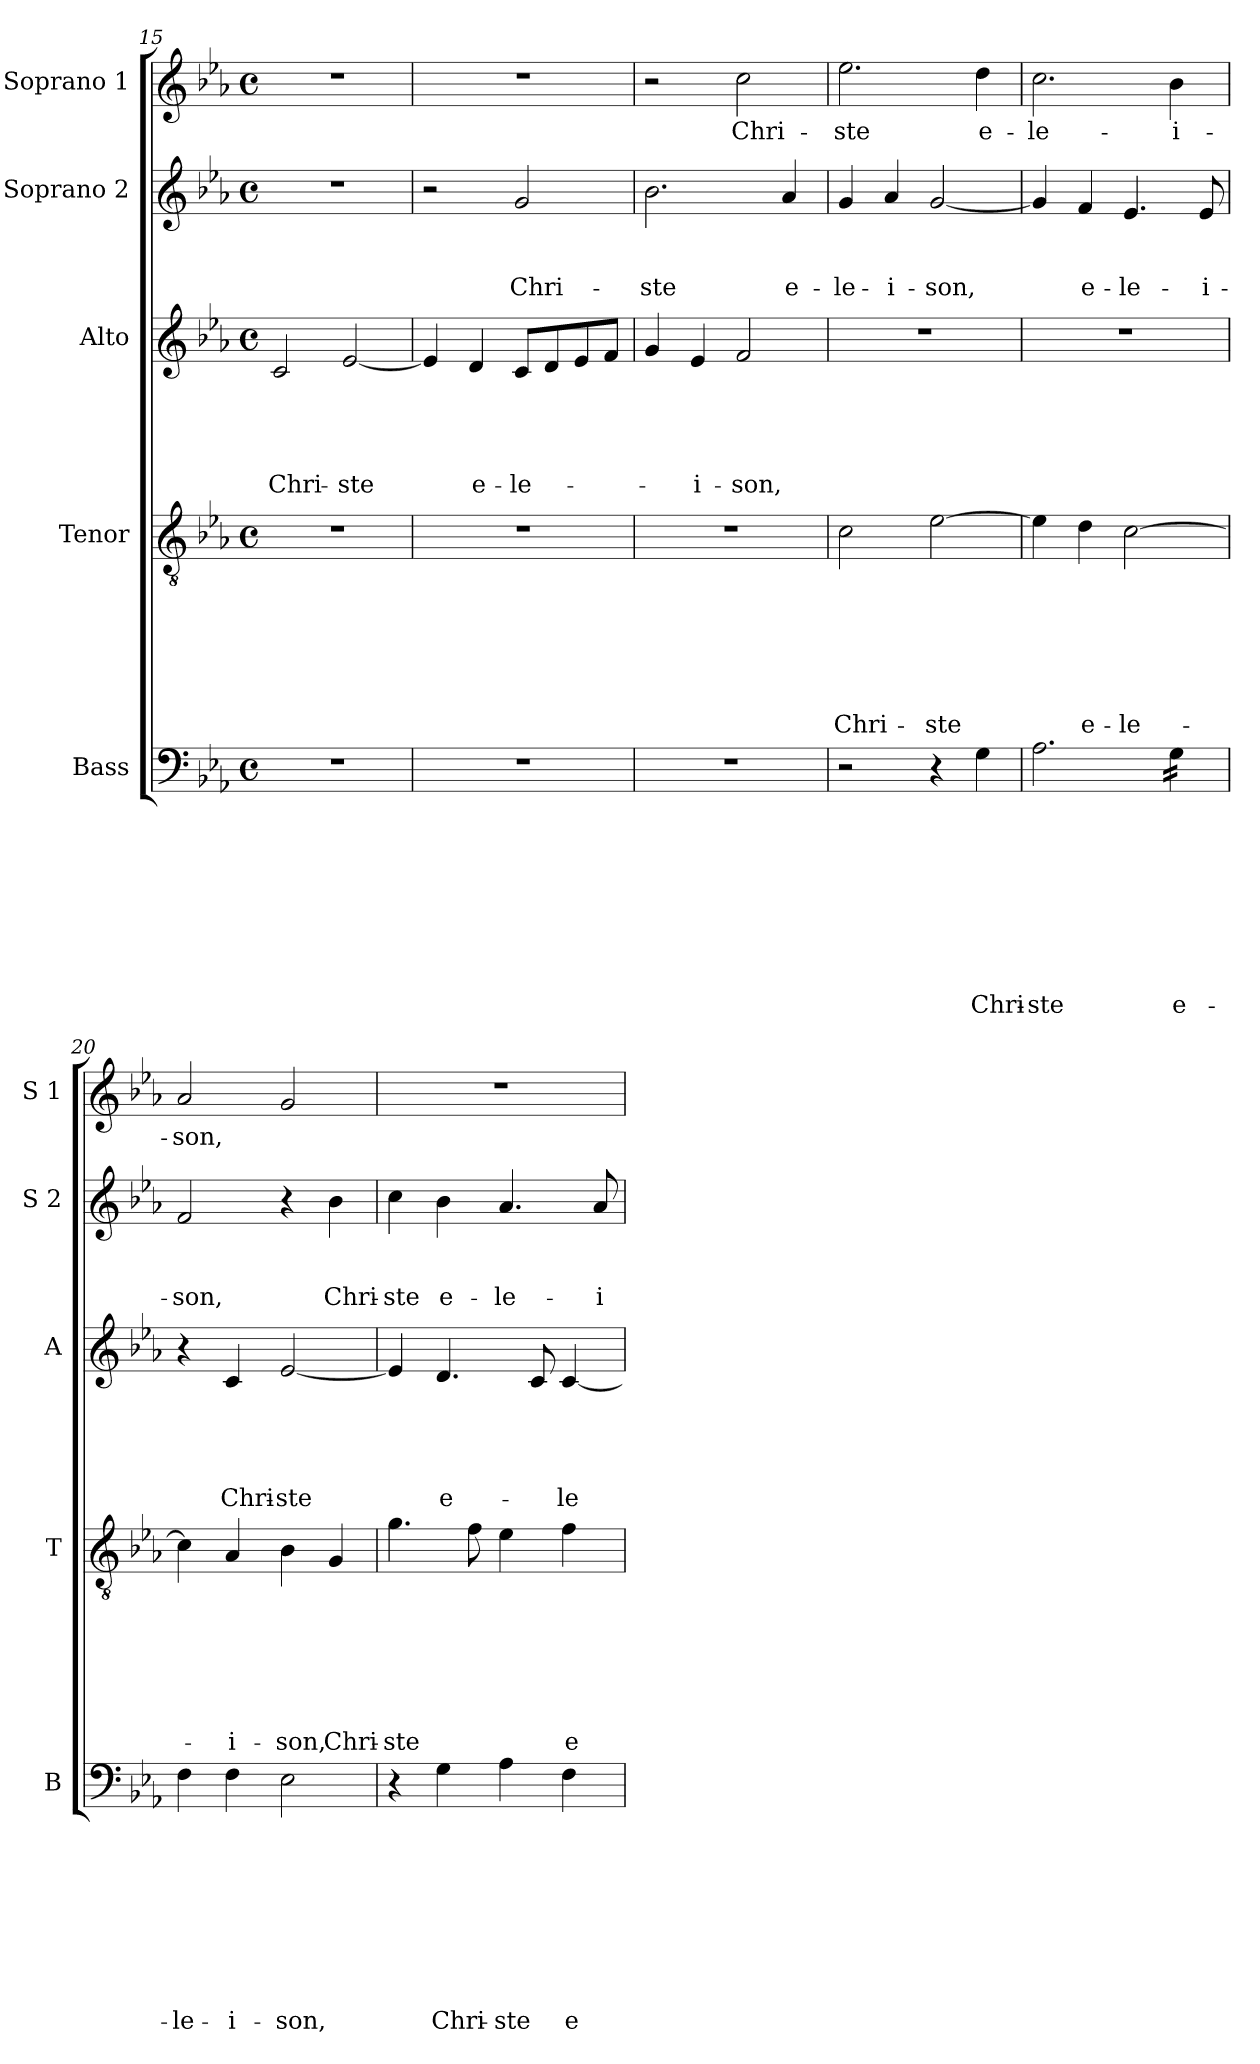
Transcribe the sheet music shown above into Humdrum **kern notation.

**kern	**text	**text	**text	**text	**text	**text	**text	**text	**text	**kern	**text	**text	**text	**text	**text	**text	**text	**kern	**text	**text	**text	**text	**text	**kern	**text	**text	**text	**kern	**text
*part5	*part5	*part5	*part5	*part5	*part5	*part5	*part5	*part5	*part5	*part4	*part4	*part4	*part4	*part4	*part4	*part4	*part4	*part3	*part3	*part3	*part3	*part3	*part3	*part2	*part2	*part2	*part2	*part1	*part1
*staff5	*staff5	*staff5	*staff5	*staff5	*staff5	*staff5	*staff5	*staff5	*staff5	*staff4	*staff4	*staff4	*staff4	*staff4	*staff4	*staff4	*staff4	*staff3	*staff3	*staff3	*staff3	*staff3	*staff3	*staff2	*staff2	*staff2	*staff2	*staff1	*staff1
*I"Bass	*	*	*	*	*	*	*	*	*	*I"Tenor	*	*	*	*	*	*	*	*I"Alto	*	*	*	*	*	*I"Soprano 2	*	*	*	*I"Soprano 1	*
*I'B	*	*	*	*	*	*	*	*	*	*I'T	*	*	*	*	*	*	*	*I'A	*	*	*	*	*	*I'S 2	*	*	*	*I'S 1	*
!!LO:PB:g=z
*clefF4	*	*	*	*	*	*	*	*	*	*clefGv2	*	*	*	*	*	*	*	*clefG2	*	*	*	*	*	*clefG2	*	*	*	*clefG2	*
*k[b-e-a-]	*	*	*	*	*	*	*	*	*	*k[b-e-a-]	*	*	*	*	*	*	*	*k[b-e-a-]	*	*	*	*	*	*k[b-e-a-]	*	*	*	*k[b-e-a-]	*
*E-:	*	*	*	*	*	*	*	*	*	*E-:	*	*	*	*	*	*	*	*E-:	*	*	*	*	*	*E-:	*	*	*	*E-:	*
*M4/4	*	*	*	*	*	*	*	*	*	*M4/4	*	*	*	*	*	*	*	*M4/4	*	*	*	*	*	*M4/4	*	*	*	*M4/4	*
*met(c)	*	*	*	*	*	*	*	*	*	*met(c)	*	*	*	*	*	*	*	*met(c)	*	*	*	*	*	*met(c)	*	*	*	*met(c)	*
=15	=15	=15	=15	=15	=15	=15	=15	=15	=15	=15	=15	=15	=15	=15	=15	=15	=15	=15	=15	=15	=15	=15	=15	=15	=15	=15	=15	=15	=15
!	!	!	!	!	!	!	!	!	!	!	!	!	!	!	!	!	!	!	!	!	!	!	!LO:LY:b	!	!	!	!	!	!
1r	.	.	.	.	.	.	.	.	.	1r	.	.	.	.	.	.	.	2c/	.	.	.	.	Chri-	1r	.	.	.	1r	.
!	!	!	!	!	!	!	!	!	!	!	!	!	!	!	!	!	!	!	!	!	!	!	!LO:LY:b	!	!	!	!	!	!
.	.	.	.	.	.	.	.	.	.	.	.	.	.	.	.	.	.	[<2e-/	.	.	.	.	-ste	.	.	.	.	.	.
=16	=16	=16	=16	=16	=16	=16	=16	=16	=16	=16	=16	=16	=16	=16	=16	=16	=16	=16	=16	=16	=16	=16	=16	=16	=16	=16	=16	=16	=16
1r	.	.	.	.	.	.	.	.	.	1r	.	.	.	.	.	.	.	4e-/]	.	.	.	.	.	2r	.	.	.	1r	.
!	!	!	!	!	!	!	!	!	!	!	!	!	!	!	!	!	!	!	!	!	!	!	!LO:LY:b	!	!	!	!	!	!
.	.	.	.	.	.	.	.	.	.	.	.	.	.	.	.	.	.	4d/	.	.	.	.	e-	.	.	.	.	.	.
!	!	!	!	!	!	!	!	!	!	!	!	!	!	!	!	!	!	!	!	!	!	!	!LO:LY:b	!	!	!	!LO:LY:b	!	!
.	.	.	.	.	.	.	.	.	.	.	.	.	.	.	.	.	.	8c/L	.	.	.	.	-le-	2g/	.	.	Chri-	.	.
.	.	.	.	.	.	.	.	.	.	.	.	.	.	.	.	.	.	8d/	.	.	.	.	.	.	.	.	.	.	.
.	.	.	.	.	.	.	.	.	.	.	.	.	.	.	.	.	.	8e-/	.	.	.	.	.	.	.	.	.	.	.
.	.	.	.	.	.	.	.	.	.	.	.	.	.	.	.	.	.	8f/J	.	.	.	.	.	.	.	.	.	.	.
=17	=17	=17	=17	=17	=17	=17	=17	=17	=17	=17	=17	=17	=17	=17	=17	=17	=17	=17	=17	=17	=17	=17	=17	=17	=17	=17	=17	=17	=17
!	!	!	!	!	!	!	!	!	!	!	!	!	!	!	!	!	!	!	!	!	!	!	!	!	!	!	!LO:LY:b	!	!
1r	.	.	.	.	.	.	.	.	.	1r	.	.	.	.	.	.	.	4g/	.	.	.	.	.	2.b-\	.	.	-ste	2r	.
!	!	!	!	!	!	!	!	!	!	!	!	!	!	!	!	!	!	!	!	!	!	!	!LO:LY:b	!	!	!	!	!	!
.	.	.	.	.	.	.	.	.	.	.	.	.	.	.	.	.	.	4e-/	.	.	.	.	-i-	.	.	.	.	.	.
!	!	!	!	!	!	!	!	!	!	!	!	!	!	!	!	!	!	!	!	!	!	!	!LO:LY:b	!	!	!	!	!	!LO:LY:b
.	.	.	.	.	.	.	.	.	.	.	.	.	.	.	.	.	.	2f/	.	.	.	.	-son,	.	.	.	.	2cc\	Chri-
!	!	!	!	!	!	!	!	!	!	!	!	!	!	!	!	!	!	!	!	!	!	!	!	!	!	!	!LO:LY:b	!	!
.	.	.	.	.	.	.	.	.	.	.	.	.	.	.	.	.	.	.	.	.	.	.	.	4a-/	.	.	e-	.	.
=18	=18	=18	=18	=18	=18	=18	=18	=18	=18	=18	=18	=18	=18	=18	=18	=18	=18	=18	=18	=18	=18	=18	=18	=18	=18	=18	=18	=18	=18
!	!	!	!	!	!	!	!	!	!	!	!	!	!	!	!	!	!LO:LY:b	!	!	!	!	!	!	!	!	!	!LO:LY:b	!	!LO:LY:b
2r	.	.	.	.	.	.	.	.	.	2c\	.	.	.	.	.	.	Chri-	1r	.	.	.	.	.	4g/	.	.	-le-	2.ee-\	-ste
!	!	!	!	!	!	!	!	!	!	!	!	!	!	!	!	!	!	!	!	!	!	!	!	!	!	!	!LO:LY:b	!	!
.	.	.	.	.	.	.	.	.	.	.	.	.	.	.	.	.	.	.	.	.	.	.	.	4a-/	.	.	-i-	.	.
!	!	!	!	!	!	!	!	!	!	!	!	!	!	!	!	!	!LO:LY:b	!	!	!	!	!	!	!	!	!	!LO:LY:b	!	!
4r	.	.	.	.	.	.	.	.	.	[>2e-\	.	.	.	.	.	.	-ste	.	.	.	.	.	.	[<2g/	.	.	-son,	.	.
!	!	!	!	!	!	!	!	!	!LO:LY:b	!	!	!	!	!	!	!	!	!	!	!	!	!	!	!	!	!	!	!	!LO:LY:b
4G\	.	.	.	.	.	.	.	.	Chri-	.	.	.	.	.	.	.	.	.	.	.	.	.	.	.	.	.	.	4dd\	e-
=19	=19	=19	=19	=19	=19	=19	=19	=19	=19	=19	=19	=19	=19	=19	=19	=19	=19	=19	=19	=19	=19	=19	=19	=19	=19	=19	=19	=19	=19
!	!	!	!	!	!	!	!	!	!LO:LY:b	!	!	!	!	!	!	!	!	!	!	!	!	!	!	!	!	!	!	!	!LO:LY:b
2.A-\	.	.	.	.	.	.	.	.	-ste	4e-\]	.	.	.	.	.	.	.	1r	.	.	.	.	.	4g/]	.	.	.	2.cc\	-le-
!	!	!	!	!	!	!	!	!	!	!	!	!	!	!	!	!	!LO:LY:b	!	!	!	!	!	!	!	!	!	!LO:LY:b	!	!
.	.	.	.	.	.	.	.	.	.	4d\	.	.	.	.	.	.	e-	.	.	.	.	.	.	4f/	.	.	e-	.	.
!	!	!	!	!	!	!	!	!	!	!	!	!	!	!	!	!	!LO:LY:b	!	!	!	!	!	!	!	!	!	!LO:LY:b	!	!
.	.	.	.	.	.	.	.	.	.	[<2c\	.	.	.	.	.	.	-le-	.	.	.	.	.	.	4.e-/	.	.	-le-	.	.
!	!	!	!	!	!	!	!	!	!LO:LY:b	!	!	!	!	!	!	!	!	!	!	!	!	!	!	!	!	!	!	!	!LO:LY:b
*tremolo	*	*	*	*	*	*	*	*	*	*	*	*	*	*	*	*	*	*	*	*	*	*	*	*	*	*	*	*	*
16G\LL	.	.	.	.	.	.	.	.	e-	.	.	.	.	.	.	.	.	.	.	.	.	.	.	.	.	.	.	4b-\	-i-
16G\	.	.	.	.	.	.	.	.	.	.	.	.	.	.	.	.	.	.	.	.	.	.	.	.	.	.	.	.	.
!	!	!	!	!	!	!	!	!	!	!	!	!	!	!	!	!	!	!	!	!	!	!	!	!	!	!	!LO:LY:b	!	!
16G\	.	.	.	.	.	.	.	.	.	.	.	.	.	.	.	.	.	.	.	.	.	.	.	8e-/	.	.	-i-	.	.
16G\JJ	.	.	.	.	.	.	.	.	.	.	.	.	.	.	.	.	.	.	.	.	.	.	.	.	.	.	.	.	.
*Xtremolo	*	*	*	*	*	*	*	*	*	*	*	*	*	*	*	*	*	*	*	*	*	*	*	*	*	*	*	*	*
!!LO:LB:g=z
=20	=20	=20	=20	=20	=20	=20	=20	=20	=20	=20	=20	=20	=20	=20	=20	=20	=20	=20	=20	=20	=20	=20	=20	=20	=20	=20	=20	=20	=20
!	!	!	!	!	!	!	!	!	!LO:LY:b	!	!	!	!	!	!	!	!	!	!	!	!	!	!	!	!	!	!LO:LY:b	!	!LO:LY:b
4F\	.	.	.	.	.	.	.	.	-le-	4c\]	.	.	.	.	.	.	.	4r	.	.	.	.	.	2f/	.	.	-son,	2a-/	-son,
!	!	!	!	!	!	!	!	!	!LO:LY:b	!	!	!	!	!	!	!	!LO:LY:b	!	!	!	!	!	!LO:LY:b	!	!	!	!	!	!
4F\	.	.	.	.	.	.	.	.	-i-	4A-/	.	.	.	.	.	.	-i-	4c/	.	.	.	.	Chri-	.	.	.	.	.	.
!	!	!	!	!	!	!	!	!	!LO:LY:b	!	!	!	!	!	!	!	!LO:LY:b	!	!	!	!	!	!LO:LY:b	!	!	!	!	!	!
2E-\	.	.	.	.	.	.	.	.	-son,	4B-\	.	.	.	.	.	.	-son,	[<2e-/	.	.	.	.	-ste	4r	.	.	.	2g/	.
!	!	!	!	!	!	!	!	!	!	!	!	!	!	!	!	!	!LO:LY:b	!	!	!	!	!	!	!	!	!	!LO:LY:b	!	!
.	.	.	.	.	.	.	.	.	.	4G/	.	.	.	.	.	.	Chri-	.	.	.	.	.	.	4b-\	.	.	Chri-	.	.
=21	=21	=21	=21	=21	=21	=21	=21	=21	=21	=21	=21	=21	=21	=21	=21	=21	=21	=21	=21	=21	=21	=21	=21	=21	=21	=21	=21	=21	=21
!	!	!	!	!	!	!	!	!	!	!	!	!	!	!	!	!	!LO:LY:b	!	!	!	!	!	!	!	!	!	!LO:LY:b	!	!
4r	.	.	.	.	.	.	.	.	.	4.g\	.	.	.	.	.	.	-ste	4e-/]	.	.	.	.	.	4cc\	.	.	-ste	1r	.
!	!	!	!	!	!	!	!	!	!LO:LY:b	!	!	!	!	!	!	!	!	!	!	!	!	!	!LO:LY:b	!	!	!	!LO:LY:b	!	!
4G\	.	.	.	.	.	.	.	.	Chri-	.	.	.	.	.	.	.	.	4.d/	.	.	.	.	e-	4b-\	.	.	e-	.	.
.	.	.	.	.	.	.	.	.	.	8f\	.	.	.	.	.	.	.	.	.	.	.	.	.	.	.	.	.	.	.
!	!	!	!	!	!	!	!	!	!LO:LY:b	!	!	!	!	!	!	!	!	!	!	!	!	!	!	!	!	!	!LO:LY:b	!	!
4A-\	.	.	.	.	.	.	.	.	-ste	4e-\	.	.	.	.	.	.	.	.	.	.	.	.	.	4.a-/	.	.	-le-	.	.
.	.	.	.	.	.	.	.	.	.	.	.	.	.	.	.	.	.	8c/	.	.	.	.	.	.	.	.	.	.	.
!	!	!	!	!	!	!	!	!	!LO:LY:b	!	!	!	!	!	!	!	!LO:LY:b	!	!	!	!	!	!LO:LY:b	!	!	!	!	!	!
4F\	.	.	.	.	.	.	.	.	e-	4f\	.	.	.	.	.	.	e-	[<4c/	.	.	.	.	-le-	.	.	.	.	.	.
!	!	!	!	!	!	!	!	!	!	!	!	!	!	!	!	!	!	!	!	!	!	!	!	!	!	!	!LO:LY:b	!	!
.	.	.	.	.	.	.	.	.	.	.	.	.	.	.	.	.	.	.	.	.	.	.	.	8a-/	.	.	-i-	.	.
=	=	=	=	=	=	=	=	=	=	=	=	=	=	=	=	=	=	=	=	=	=	=	=	=	=	=	=	=	=
*-	*-	*-	*-	*-	*-	*-	*-	*-	*-	*-	*-	*-	*-	*-	*-	*-	*-	*-	*-	*-	*-	*-	*-	*-	*-	*-	*-	*-	*-
